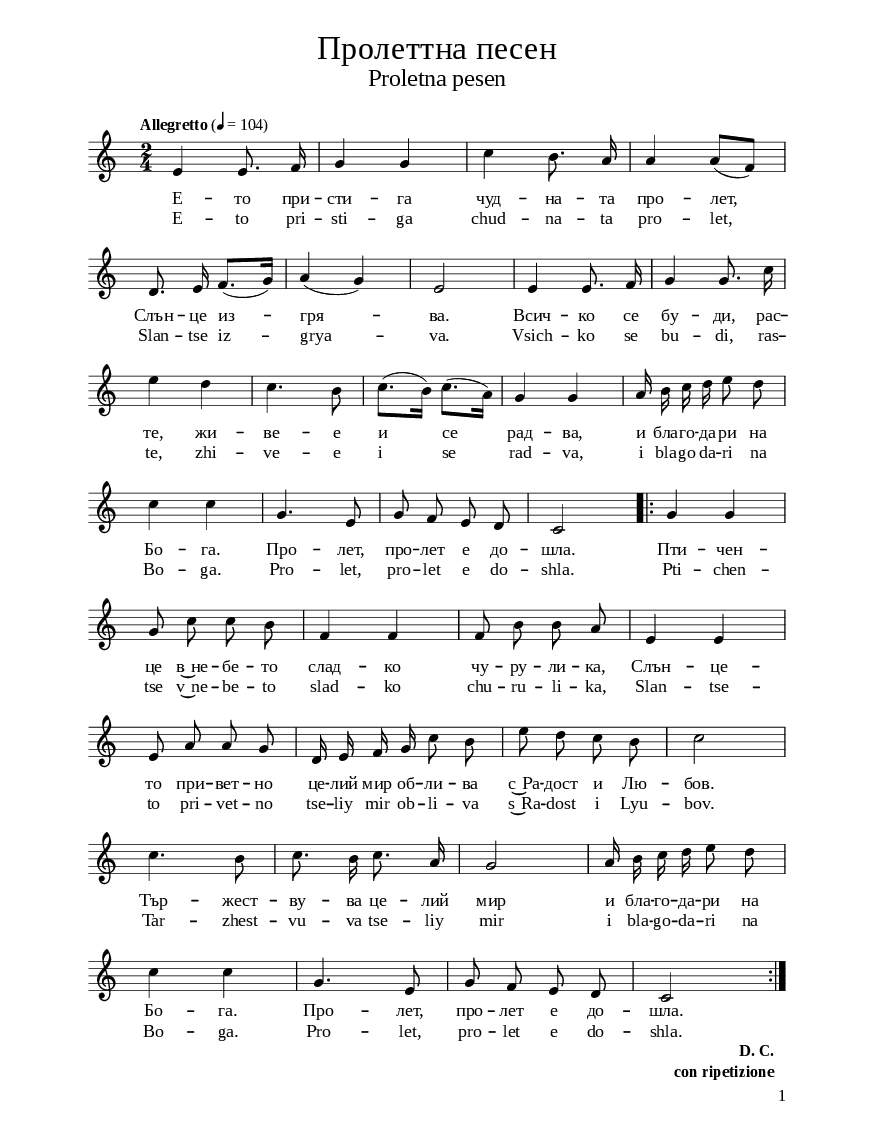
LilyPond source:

\version "2.24.0"

% include paper part and global functions
\include "include/globals.ily"

\bookpart {
  \label #'ref039
  \tocItem \markup " "
  \include "include/bookpart-paper.ily"
  \score {
    \include "include/score-layout.ily"

    \new Voice \absolute {
      \clef treble
      \key c \major
      \time 2/4
      \tempoFunc "Allegretto" 4 "104"
      \autoBeamOff
      e'4  e'8.  f'16 | % 2
      g'4  g'4 | % 3
      c''4 b'8.  a'16 | % 4
      a'4  a'8 ( [  f'8 ) ] | \break % 5
      d'8.  e'16  f'8. ( [  g'16 ) ] | % 6
      a'4 (  g'4 ) | % 7
      e'2  | % 8
      e'4  e'8.  f'16 | % 9
      g'4  g'8. c''16 \break |
      e''4 d''4 | % 11
      c''4. b'8 | % 12
      c''8. ( [ b'16 ) ] c''8. ( [
      a'16 ) ] | % 13
      g'4  g'4 | % 14
      a'16 b'16 c''16 d''16
      e''8 d''8  | % 15
      c''4 c''4  | % 16
      g'4.  e'8 | % 17
      g'8  f'8  e'8  d'8 | % 18
      c'2
      \repeat volta 2 {
        | % 19
        g'4  g'4 \break |
        g'8 c''8 c''8 b'8 | % 21
        f'4  f'4 | % 22
        f'8 b'8 b'8  a'8 | % 23
        e'4  e'4 \break | % 24
        e'8  a'8  a'8  g'8 | % 25
        d'16  e'16  f'16  g'16
        c''8 b'8 | % 26
        e''8 d''8 c''8 b'8 | % 27
        c''2 \break | % 28
        c''4. b'8 | % 29
        c''8. b'16 c''8.  a'16 |
        g'2 | % 31
        a'16 b'16 c''16 d''16
        e''8 d''8 \break | % 32
        c''4 c''4 | % 33
        g'4.  e'8 | % 34
        g'8  f'8  e'8  d'8 | % 35
        c'2
      }
    }

   \addlyrics {
      Е
      -- то при -- сти -- га чуд -- на --
      та про -- лет,  Слън -- це из
      -- гря -- ва. Всич -- ко се
      бу -- ди, рас -- те, жи -- ве -- е и
      се  рад -- ва, и бла -- го --
      да -- ри на Бо -- га. Про -- лет,
      про -- лет е до -- шла. Пти -- чен
      -- це в~не -- бе -- то слад -- ко
      чу -- ру -- ли -- ка, Слън -- це -- то
      при -- вет -- но це -- лий мир об --
      ли -- ва с~Ра -- дост и Лю -- бов.
      Тър -- жест -- ву -- ва це -- лий
      мир и бла -- го -- да -- ри на Бо
      -- га. Про -- лет, про -- лет е до --
      шла.}
      \addlyrics {      E
      -- to pri -- sti -- ga chud -- na --
      ta pro -- let,  Slan -- tse iz
      -- grya -- va. Vsich -- ko se
      bu -- di, ras -- te, zhi -- ve -- e i
      se  rad -- va, i bla -- go --
      da -- ri na Bo -- ga. Pro -- let,
      pro -- let e do -- shla. Pti -- chen
      -- tse v~ne -- be -- to slad -- ko
      chu -- ru -- li -- ka, Slan -- tse -- to
      pri -- vet -- no tse -- liy mir ob --
      li -- va s~Ra -- dost i Lyu -- bov.
      Tar -- zhest -- vu -- va tse -- liy
      mir i bla -- go -- da -- ri na Bo
      -- ga. Pro -- let, pro -- let e do --
      shla.}

    \header {
      title = \titleFunc "Пролеттна песен" "Proletna pesen"
    }

    \midi{}

  } % score

    \markup \dc-two "D. C.""con ripetizione"


\pageBreak
  % include foreign translation(s) of the song
  \version "2.20.0"

\markup \fill-line { \fontsize #6 "Frühlingslied" }
\markup \null
\markup \null
\markup \fontsize #+2.5 {
  \hspace #10
  \override #'(baseline-skip . 2)

  \column {
    \line { " " }

 \line { " "Nun kommt der wundervolle Frühling; }

 \line { " "die Sonne geht auf, }

 \line { " "alles erwacht, gedeiht, lebt, }

 \line { " "und freut sich und dankt dem Herrn.}

 \line { " "Der Frühling, der Frühling ist da!}

 \line { " "Ein kleiner Vogel am Himmel zwitschert süß, }

 \line { " "die Sonne überströmt freundlich die ganze Welt mit Freude und Liebe.}

 \line { " "Die gesamte Schöpfung frohlockt und dankt dem Herrn! }

 \line { " "Der Frühling, der Frühling ist da!}

  }
}


} % bookpart

% Più mosso
%
